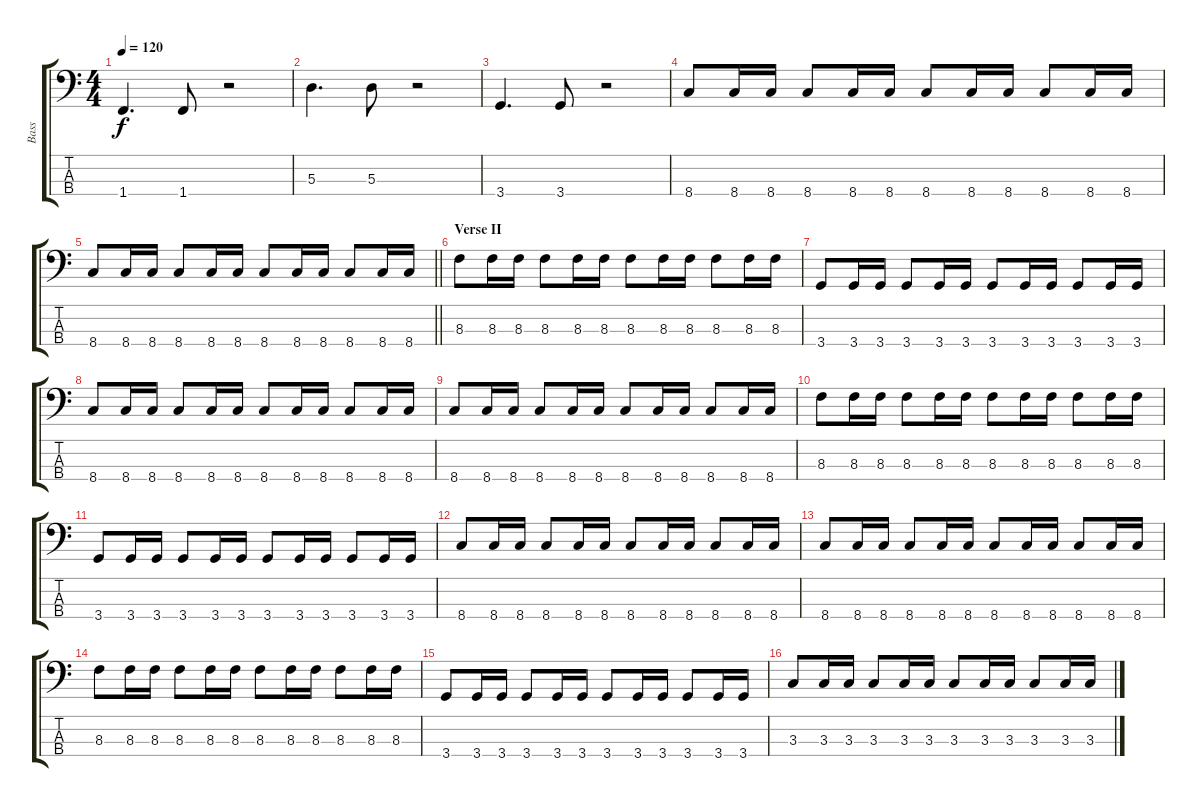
\track ("Bass" "Bass") {instrument electricbasspick}
\staff {score tabs}
\tuning (G2 D2 A1 E1) {hide}
\ts (4 4)
\tempo 120
\clef f4
\ks c
1.4.4{d dy f} 1.4.8 r.2 |
5.3.4{d} 5.3.8 r.2 |
3.4.4{d} 3.4.8 r.2 |
8.4.8 8.4.16 8.4.16 8.4.8 8.4.16 8.4.16 8.4.8 8.4.16 8.4.16 8.4.8 8.4.16 8.4.16 |
\barLineRight lightlight
8.4.8 8.4.16 8.4.16 8.4.8 8.4.16 8.4.16 8.4.8 8.4.16 8.4.16 8.4.8 8.4.16 8.4.16 |
\section ("" "Verse II")
8.3.8 8.3.16 8.3.16 8.3.8 8.3.16 8.3.16 8.3.8 8.3.16 8.3.16 8.3.8 8.3.16 8.3.16 |
3.4.8 3.4.16 3.4.16 3.4.8 3.4.16 3.4.16 3.4.8 3.4.16 3.4.16 3.4.8 3.4.16 3.4.16 |
8.4.8 8.4.16 8.4.16 8.4.8 8.4.16 8.4.16 8.4.8 8.4.16 8.4.16 8.4.8 8.4.16 8.4.16 |
8.4.8 8.4.16 8.4.16 8.4.8 8.4.16 8.4.16 8.4.8 8.4.16 8.4.16 8.4.8 8.4.16 8.4.16 |
8.3.8 8.3.16 8.3.16 8.3.8 8.3.16 8.3.16 8.3.8 8.3.16 8.3.16 8.3.8 8.3.16 8.3.16 |
3.4.8 3.4.16 3.4.16 3.4.8 3.4.16 3.4.16 3.4.8 3.4.16 3.4.16 3.4.8 3.4.16 3.4.16 |
8.4.8 8.4.16 8.4.16 8.4.8 8.4.16 8.4.16 8.4.8 8.4.16 8.4.16 8.4.8 8.4.16 8.4.16 |
8.4.8 8.4.16 8.4.16 8.4.8 8.4.16 8.4.16 8.4.8 8.4.16 8.4.16 8.4.8 8.4.16 8.4.16 |
8.3.8 8.3.16 8.3.16 8.3.8 8.3.16 8.3.16 8.3.8 8.3.16 8.3.16 8.3.8 8.3.16 8.3.16 |
3.4.8 3.4.16 3.4.16 3.4.8 3.4.16 3.4.16 3.4.8 3.4.16 3.4.16 3.4.8 3.4.16 3.4.16 |
3.3.8 3.3.16 3.3.16 3.3.8 3.3.16 3.3.16 3.3.8 3.3.16 3.3.16 3.3.8 3.3.16 3.3.16
